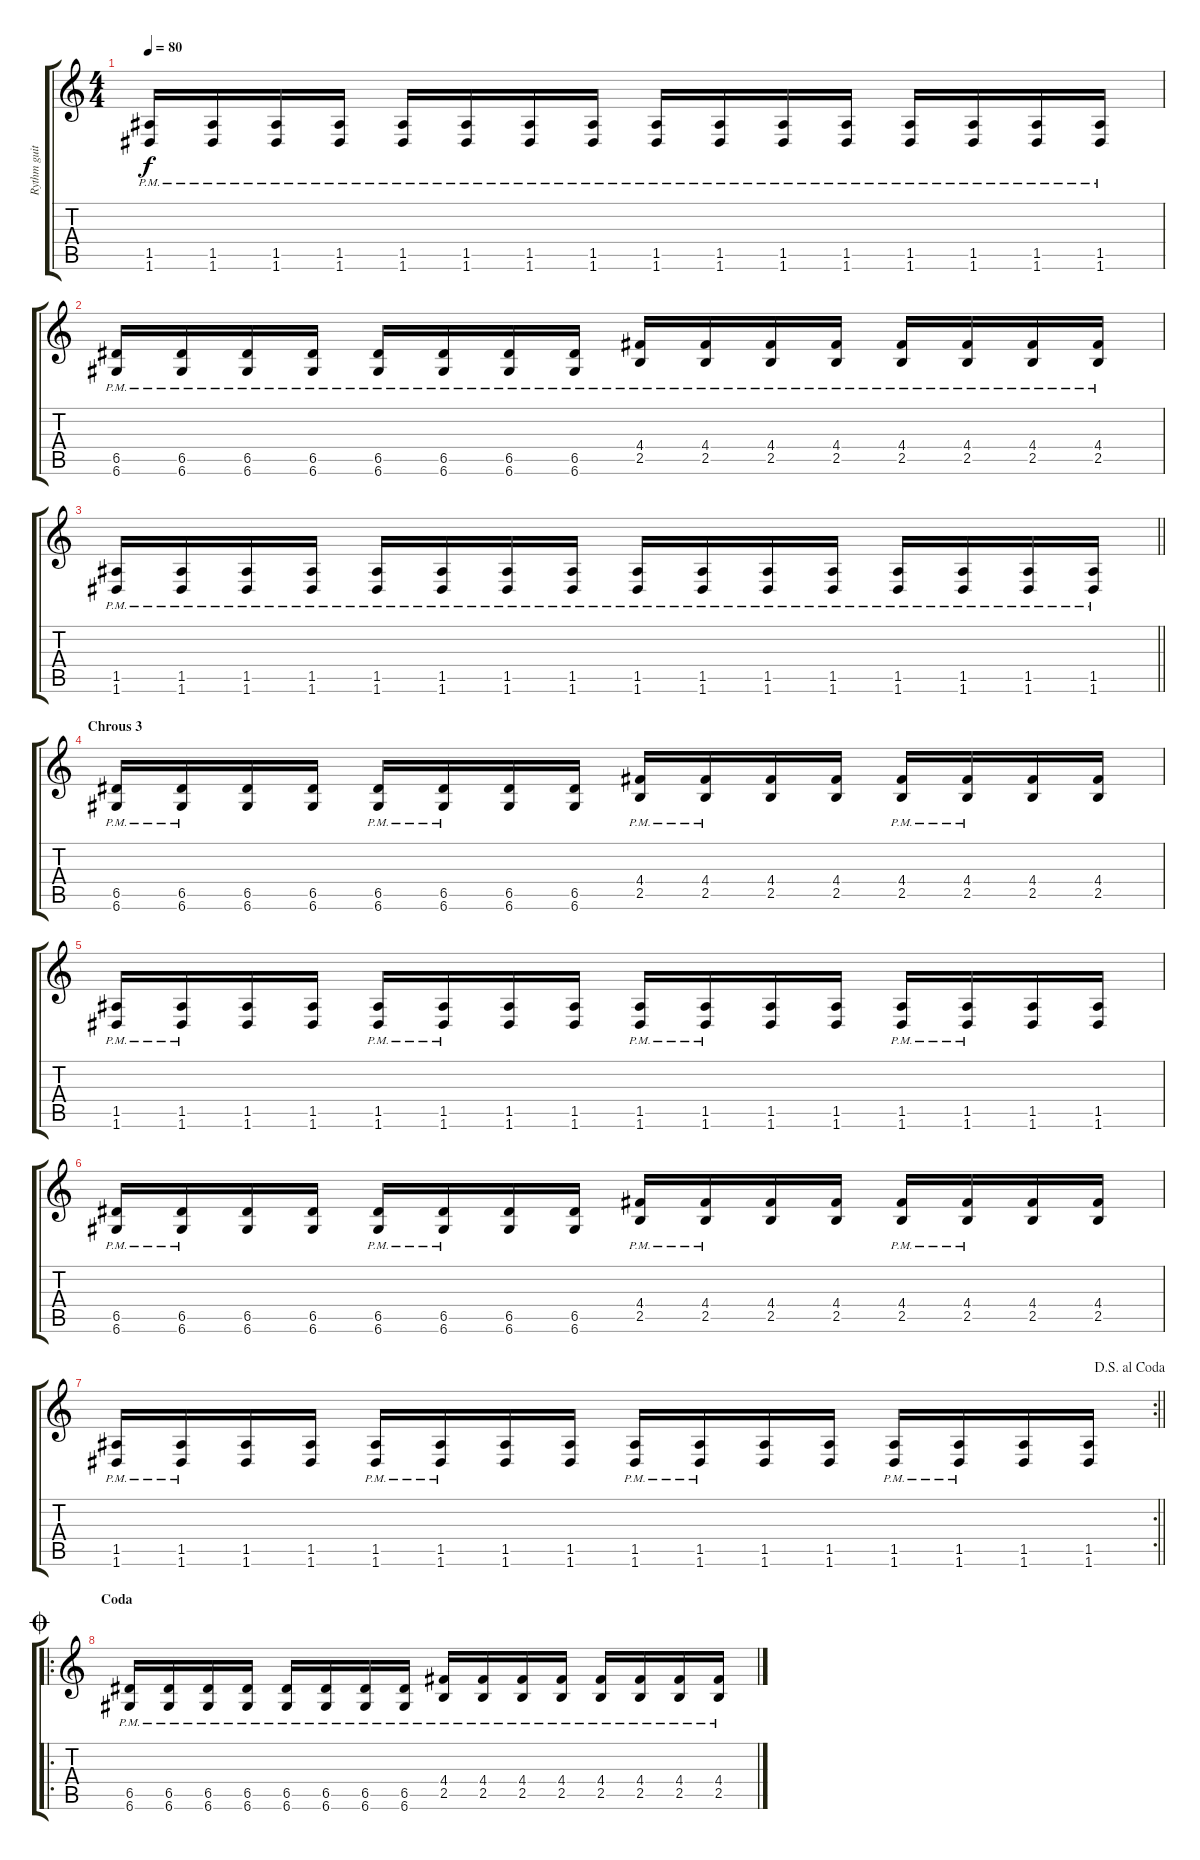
\track ("Rythm guitar" "Rythm guit") {instrument overdrivenguitar}
\staff {score tabs}
\tuning (E4 B3 G3 D3 A2 D2) {hide}
\ts (4 4)
\tempo 80
\clef g2
\ks c
(1.5{pm} 1.6{pm}).16{dy f} (1.5{pm} 1.6{pm}).16 (1.5{pm} 1.6{pm}).16 (1.5{pm} 1.6{pm}).16 (1.5{pm} 1.6{pm}).16 (1.5{pm} 1.6{pm}).16 (1.5{pm} 1.6{pm}).16 (1.5{pm} 1.6{pm}).16 (1.5{pm} 1.6{pm}).16 (1.5{pm} 1.6{pm}).16 (1.5{pm} 1.6{pm}).16 (1.5{pm} 1.6{pm}).16 (1.5{pm} 1.6{pm}).16 (1.5{pm} 1.6{pm}).16 (1.5{pm} 1.6{pm}).16 (1.5{pm} 1.6{pm}).16 |
(6.5{pm} 6.6{pm}).16 (6.5{pm} 6.6{pm}).16 (6.5{pm} 6.6{pm}).16 (6.5{pm} 6.6{pm}).16 (6.5{pm} 6.6{pm}).16 (6.5{pm} 6.6{pm}).16 (6.5{pm} 6.6{pm}).16 (6.5{pm} 6.6{pm}).16 (4.4{pm} 2.5{pm}).16 (4.4{pm} 2.5{pm}).16 (4.4{pm} 2.5{pm}).16 (4.4{pm} 2.5{pm}).16 (4.4{pm} 2.5{pm}).16 (4.4{pm} 2.5{pm}).16 (4.4{pm} 2.5{pm}).16 (4.4{pm} 2.5{pm}).16 |
\barLineRight lightlight
(1.5{pm} 1.6{pm}).16 (1.5{pm} 1.6{pm}).16 (1.5{pm} 1.6{pm}).16 (1.5{pm} 1.6{pm}).16 (1.5{pm} 1.6{pm}).16 (1.5{pm} 1.6{pm}).16 (1.5{pm} 1.6{pm}).16 (1.5{pm} 1.6{pm}).16 (1.5{pm} 1.6{pm}).16 (1.5{pm} 1.6{pm}).16 (1.5{pm} 1.6{pm}).16 (1.5{pm} 1.6{pm}).16 (1.5{pm} 1.6{pm}).16 (1.5{pm} 1.6{pm}).16 (1.5{pm} 1.6{pm}).16 (1.5{pm} 1.6{pm}).16 |
\section ("" "Chrous 3")
(6.5{pm} 6.6{pm}).16 (6.5{pm} 6.6{pm}).16 (6.5 6.6).16 (6.5 6.6).16 (6.5{pm} 6.6{pm}).16 (6.5{pm} 6.6{pm}).16 (6.5 6.6).16 (6.5 6.6).16 (4.4{pm} 2.5{pm}).16 (4.4{pm} 2.5{pm}).16 (4.4 2.5).16 (4.4 2.5).16 (4.4{pm} 2.5{pm}).16 (4.4{pm} 2.5{pm}).16 (4.4 2.5).16 (4.4 2.5).16 |
(1.5{pm} 1.6{pm}).16 (1.5{pm} 1.6{pm}).16 (1.5 1.6).16 (1.5 1.6).16 (1.5{pm} 1.6{pm}).16 (1.5{pm} 1.6{pm}).16 (1.5 1.6).16 (1.5 1.6).16 (1.5{pm} 1.6{pm}).16 (1.5{pm} 1.6{pm}).16 (1.5 1.6).16 (1.5 1.6).16 (1.5{pm} 1.6{pm}).16 (1.5{pm} 1.6{pm}).16 (1.5 1.6).16 (1.5 1.6).16 |
(6.5{pm} 6.6{pm}).16 (6.5{pm} 6.6{pm}).16 (6.5 6.6).16 (6.5 6.6).16 (6.5{pm} 6.6{pm}).16 (6.5{pm} 6.6{pm}).16 (6.5 6.6).16 (6.5 6.6).16 (4.4{pm} 2.5{pm}).16 (4.4{pm} 2.5{pm}).16 (4.4 2.5).16 (4.4 2.5).16 (4.4{pm} 2.5{pm}).16 (4.4{pm} 2.5{pm}).16 (4.4 2.5).16 (4.4 2.5).16 |
\rc 2
\jump dalsegnoalcoda
\barLineRight lightlight
(1.5{pm} 1.6{pm}).16 (1.5{pm} 1.6{pm}).16 (1.5 1.6).16 (1.5 1.6).16 (1.5{pm} 1.6{pm}).16 (1.5{pm} 1.6{pm}).16 (1.5 1.6).16 (1.5 1.6).16 (1.5{pm} 1.6{pm}).16 (1.5{pm} 1.6{pm}).16 (1.5 1.6).16 (1.5 1.6).16 (1.5{pm} 1.6{pm}).16 (1.5{pm} 1.6{pm}).16 (1.5 1.6).16 (1.5 1.6).16 |
\ro
\section ("" "Coda")
\jump coda
(6.5{pm} 6.6{pm}).16 (6.5{pm} 6.6{pm}).16 (6.5{pm} 6.6{pm}).16 (6.5{pm} 6.6{pm}).16 (6.5{pm} 6.6{pm}).16 (6.5{pm} 6.6{pm}).16 (6.5{pm} 6.6{pm}).16 (6.5{pm} 6.6{pm}).16 (4.4{pm} 2.5{pm}).16 (4.4{pm} 2.5{pm}).16 (4.4{pm} 2.5{pm}).16 (4.4{pm} 2.5{pm}).16 (4.4{pm} 2.5{pm}).16 (4.4{pm} 2.5{pm}).16 (4.4{pm} 2.5{pm}).16 (4.4{pm} 2.5{pm}).16
